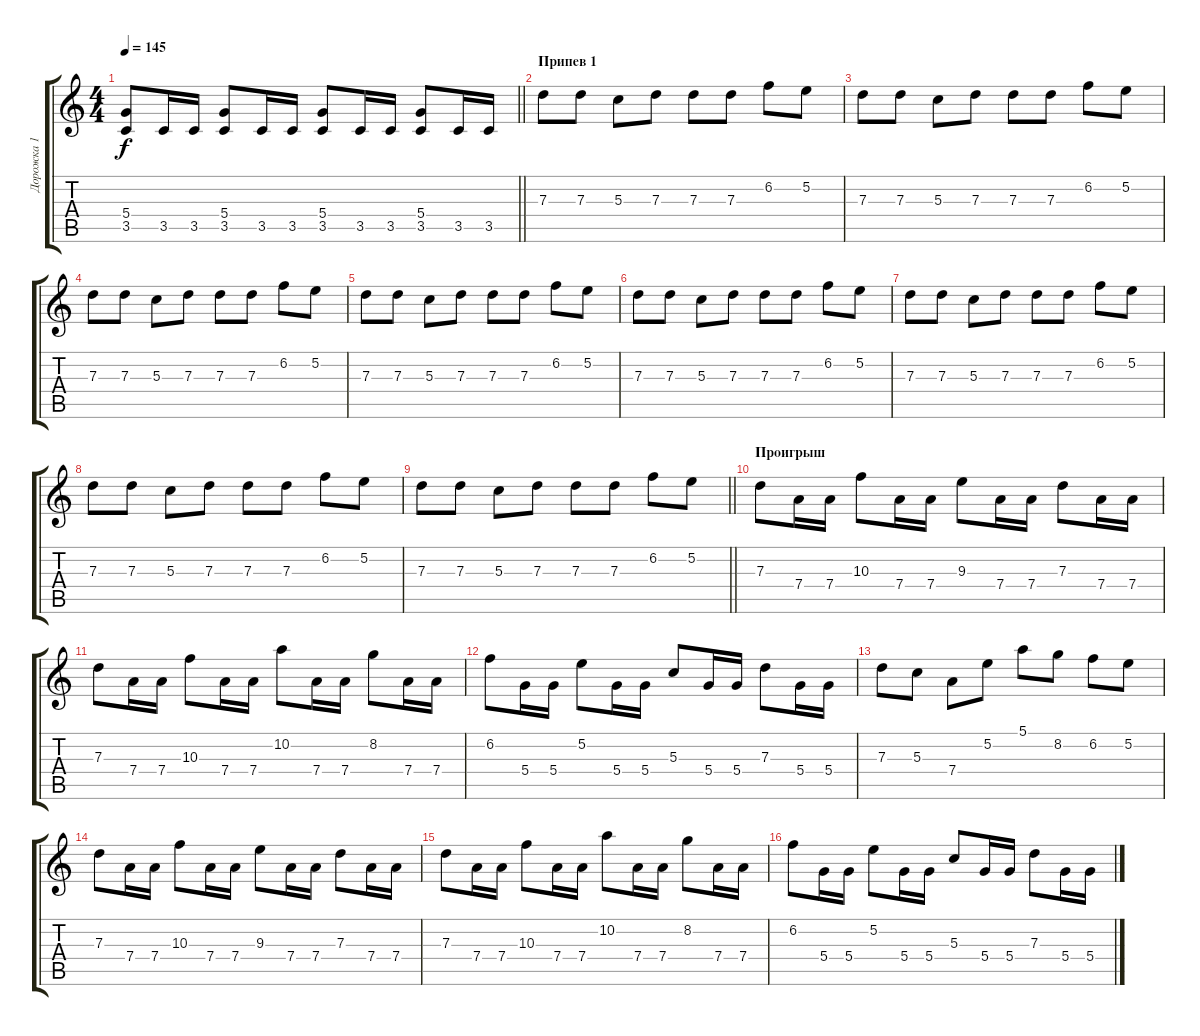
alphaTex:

\track ("Дорожка 1" "Дорожка 1") {instrument distortionguitar}
\staff {score tabs}
\tuning (E4 B3 G3 D3 A2 E2) {hide}
\ts (4 4)
\tempo 145
\clef g2
\barLineRight lightlight
\ks c
(5.4 3.5).8{dy f} 3.5.16 3.5.16 (5.4 3.5).8 3.5.16 3.5.16 (5.4 3.5).8 3.5.16 3.5.16 (5.4 3.5).8 3.5.16 3.5.16 |
\section ("" "Припев 1")
7.3.8 7.3.8 5.3.8 7.3.8 7.3.8 7.3.8 6.2.8 5.2.8 |
7.3.8 7.3.8 5.3.8 7.3.8 7.3.8 7.3.8 6.2.8 5.2.8 |
7.3.8 7.3.8 5.3.8 7.3.8 7.3.8 7.3.8 6.2.8 5.2.8 |
7.3.8 7.3.8 5.3.8 7.3.8 7.3.8 7.3.8 6.2.8 5.2.8 |
7.3.8 7.3.8 5.3.8 7.3.8 7.3.8 7.3.8 6.2.8 5.2.8 |
7.3.8 7.3.8 5.3.8 7.3.8 7.3.8 7.3.8 6.2.8 5.2.8 |
7.3.8 7.3.8 5.3.8 7.3.8 7.3.8 7.3.8 6.2.8 5.2.8 |
\barLineRight lightlight
7.3.8 7.3.8 5.3.8 7.3.8 7.3.8 7.3.8 6.2.8 5.2.8 |
\section ("" "Проигрыш")
7.3.8 7.4.16 7.4.16 10.3.8 7.4.16 7.4.16 9.3.8 7.4.16 7.4.16 7.3.8 7.4.16 7.4.16 |
7.3.8 7.4.16 7.4.16 10.3.8 7.4.16 7.4.16 10.2.8 7.4.16 7.4.16 8.2.8 7.4.16 7.4.16 |
6.2.8 5.4.16 5.4.16 5.2.8 5.4.16 5.4.16 5.3.8 5.4.16 5.4.16 7.3.8 5.4.16 5.4.16 |
7.3.8 5.3.8 7.4.8 5.2.8 5.1.8 8.2.8 6.2.8 5.2.8 |
7.3.8 7.4.16 7.4.16 10.3.8 7.4.16 7.4.16 9.3.8 7.4.16 7.4.16 7.3.8 7.4.16 7.4.16 |
7.3.8 7.4.16 7.4.16 10.3.8 7.4.16 7.4.16 10.2.8 7.4.16 7.4.16 8.2.8 7.4.16 7.4.16 |
6.2.8 5.4.16 5.4.16 5.2.8 5.4.16 5.4.16 5.3.8 5.4.16 5.4.16 7.3.8 5.4.16 5.4.16
